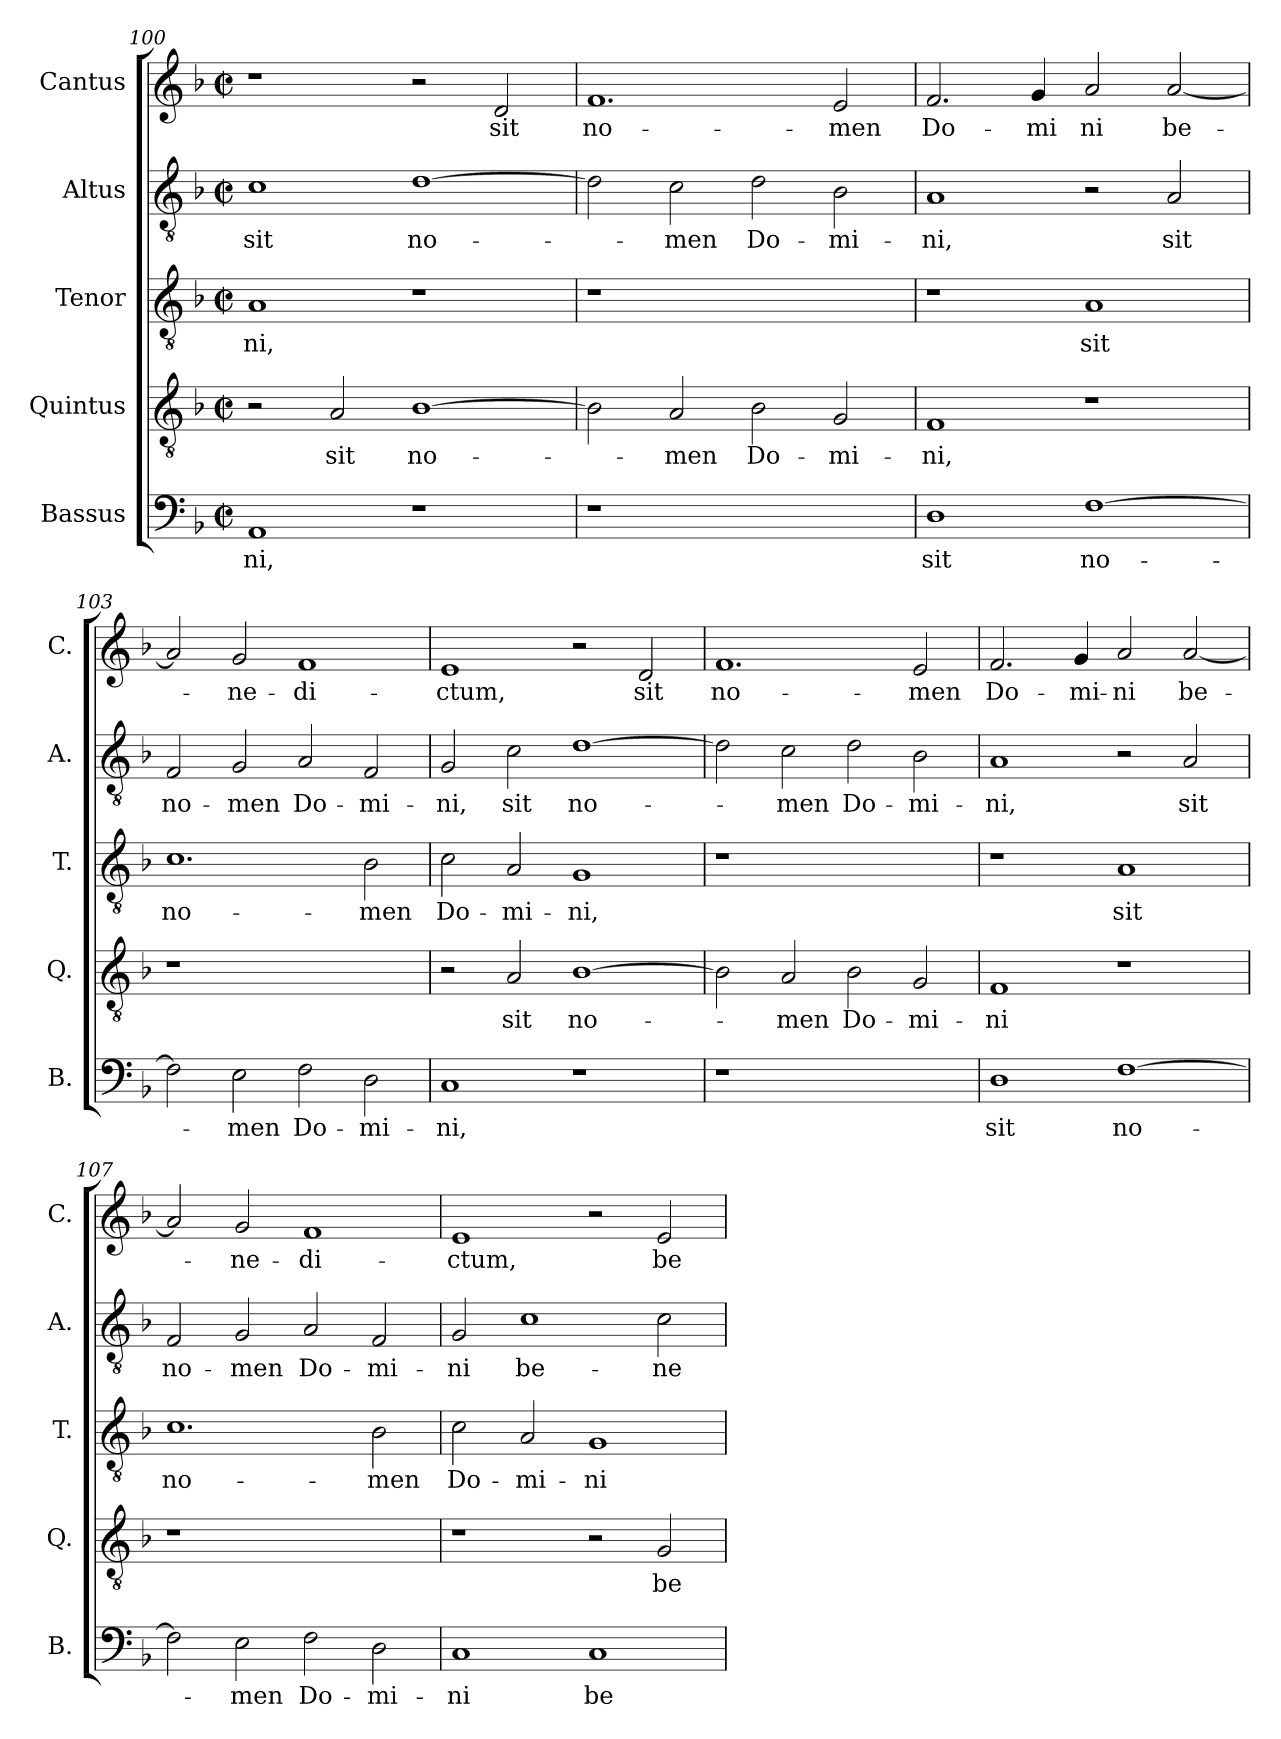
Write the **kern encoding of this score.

**kern	**text	**kern	**text	**kern	**text	**kern	**text	**kern	**text
*part5	*part5	*part4	*part4	*part3	*part3	*part2	*part2	*part1	*part1
*staff5	*staff5	*staff4	*staff4	*staff3	*staff3	*staff2	*staff2	*staff1	*staff1
*I"Bassus	*	*I"Quintus	*	*I"Tenor	*	*I"Altus	*	*I"Cantus	*
*I'B.	*	*I'Q.	*	*I'T.	*	*I'A.	*	*I'C.	*
*clefF4	*	*clefGv2	*	*clefGv2	*	*clefGv2	*	*clefG2	*
*k[b-]	*	*k[b-]	*	*k[b-]	*	*k[b-]	*	*k[b-]	*
*F:	*	*F:	*	*F:	*	*F:	*	*F:	*
*M2/2	*	*M2/2	*	*M2/2	*	*M2/2	*	*M2/2	*
*met(c|)	*	*met(c|)	*	*met(c|)	*	*met(c|)	*	*met(c|)	*
=100	=100	=100	=100	=100	=100	=100	=100	=100	=100
1AA	-ni,	2r	.	1A	-ni,	1c	sit	1r	.
.	.	2A/	sit	.	.	.	.	.	.
1r	.	[1B-	no-	1r	.	[1d	no-	2r	.
.	.	.	.	.	.	.	.	2d/	sit
=101	=101	=101	=101	=101	=101	=101	=101	=101	=101
1r	.	2B-\]	.	1r	.	2d\]	.	1.f	no-
.	.	2A/	-men	.	.	2c\	-men	.	.
1ryy	.	2B-\	Do-	1ryy	.	2d\	Do-	.	.
.	.	2G/	-mi-	.	.	2B-\	-mi-	2e/	-men
=102	=102	=102	=102	=102	=102	=102	=102	=102	=102
1D	sit	1F	-ni,	1r	.	1A	-ni,	2.f/	Do-
.	.	.	.	.	.	.	.	4g/	-mi
[1F	no-	1r	.	1A	sit	2r	.	2a/	ni
.	.	.	.	.	.	2A/	sit	[2a/	be-
=103	=103	=103	=103	=103	=103	=103	=103	=103	=103
2F\]	.	1r	.	1.c	no-	2F/	no-	2a/]	.
2E\	-men	.	.	.	.	2G/	-men	2g/	-ne-
2F\	Do-	1ryy	.	.	.	2A/	Do-	1f	-di-
2D\	-mi-	.	.	2B-\	-men	2F/	-mi-	.	.
=104	=104	=104	=104	=104	=104	=104	=104	=104	=104
1C	-ni,	2r	.	2c\	Do-	2G/	-ni,	1e	-ctum,
.	.	2A/	sit	2A/	-mi-	2c\	sit	.	.
1r	.	[1B-	no-	1G	-ni,	[1d	no-	2r	.
.	.	.	.	.	.	.	.	2d/	sit
!!LO:PB:g=z
=105	=105	=105	=105	=105	=105	=105	=105	=105	=105
1r	.	2B-\]	.	1r	.	2d\]	.	1.f	no-
.	.	2A/	-men	.	.	2c\	-men	.	.
1ryy	.	2B-\	Do-	1ryy	.	2d\	Do-	.	.
.	.	2G/	-mi-	.	.	2B-\	-mi-	2e/	-men
=106	=106	=106	=106	=106	=106	=106	=106	=106	=106
1D	sit	1F	-ni	1r	.	1A	-ni,	2.f/	Do-
.	.	.	.	.	.	.	.	4g/	-mi-
[1F	no-	1r	.	1A	sit	2r	.	2a/	-ni
.	.	.	.	.	.	2A/	sit	[2a/	be-
=107	=107	=107	=107	=107	=107	=107	=107	=107	=107
2F\]	.	1r	.	1.c	no-	2F/	no-	2a/]	.
2E\	-men	.	.	.	.	2G/	-men	2g/	-ne-
2F\	Do-	1ryy	.	.	.	2A/	Do-	1f	-di-
2D\	-mi-	.	.	2B-\	-men	2F/	-mi-	.	.
=108	=108	=108	=108	=108	=108	=108	=108	=108	=108
1C	-ni	1r	.	2c\	Do-	2G/	-ni	1e	-ctum,
.	.	.	.	2A/	-mi-	1c	be-	.	.
1C	be-	2r	.	1G	-ni	.	.	2r	.
.	.	2G/	be-	.	.	2c\	-ne-	2e/	be-
=	=	=	=	=	=	=	=	=	=
*-	*-	*-	*-	*-	*-	*-	*-	*-	*-
